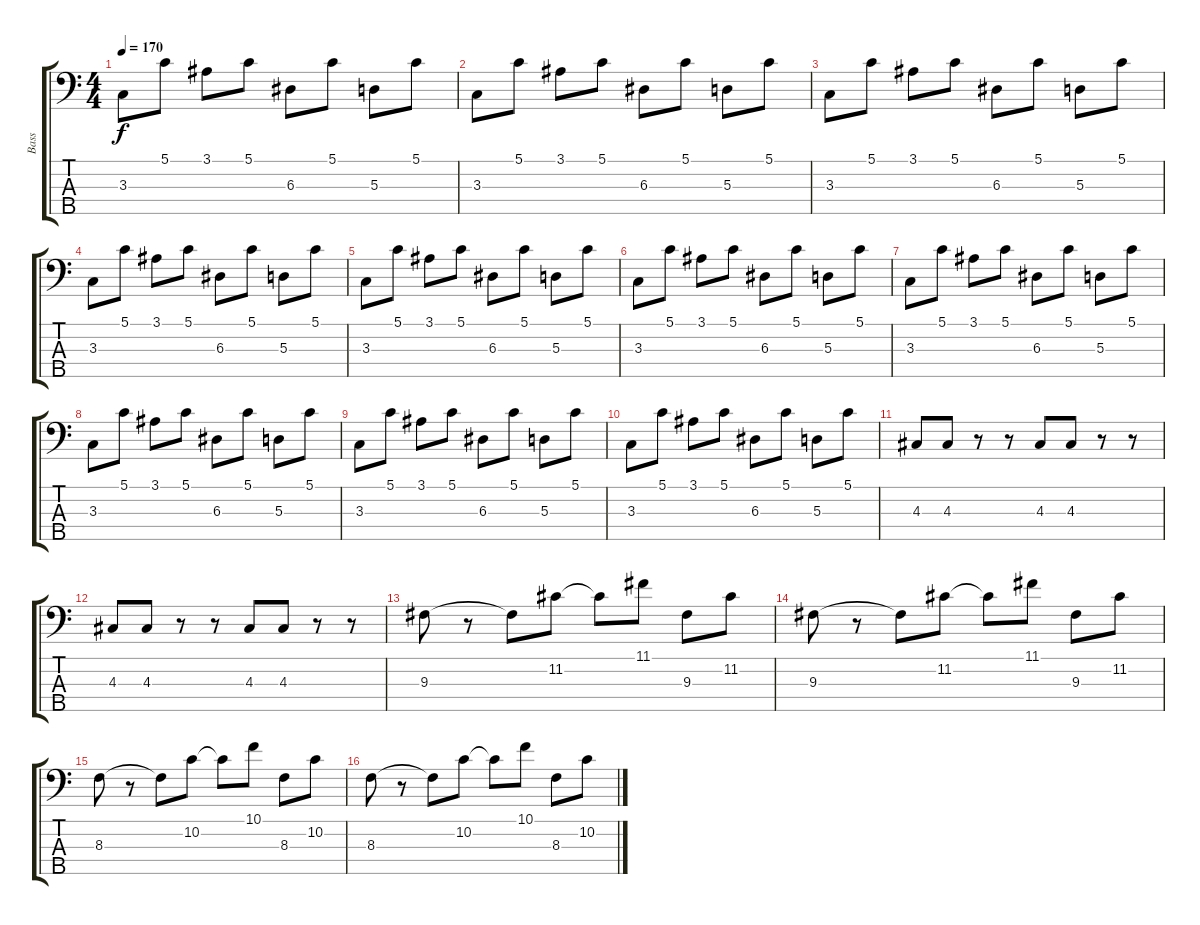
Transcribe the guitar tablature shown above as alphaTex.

\track ("Bass" "Bass") {instrument electricbassfinger}
\staff {score tabs}
\tuning (G2 D2 A1 E1 B0) {hide}
\ts (4 4)
\tempo 170
\clef f4
\ks c
3.3.8{dy f} 5.1.8 3.1.8 5.1.8 6.3.8 5.1.8 5.3.8 5.1.8 |
3.3.8 5.1.8 3.1.8 5.1.8 6.3.8 5.1.8 5.3.8 5.1.8 |
3.3.8 5.1.8 3.1.8 5.1.8 6.3.8 5.1.8 5.3.8 5.1.8 |
3.3.8 5.1.8 3.1.8 5.1.8 6.3.8 5.1.8 5.3.8 5.1.8 |
3.3.8 5.1.8 3.1.8 5.1.8 6.3.8 5.1.8 5.3.8 5.1.8 |
3.3.8 5.1.8 3.1.8 5.1.8 6.3.8 5.1.8 5.3.8 5.1.8 |
3.3.8 5.1.8 3.1.8 5.1.8 6.3.8 5.1.8 5.3.8 5.1.8 |
3.3.8 5.1.8 3.1.8 5.1.8 6.3.8 5.1.8 5.3.8 5.1.8 |
3.3.8 5.1.8 3.1.8 5.1.8 6.3.8 5.1.8 5.3.8 5.1.8 |
3.3.8 5.1.8 3.1.8 5.1.8 6.3.8 5.1.8 5.3.8 5.1.8 |
4.3.8 4.3.8 r.8 r.8 4.3.8 4.3.8 r.8 r.8 |
4.3.8 4.3.8 r.8 r.8 4.3.8 4.3.8 r.8 r.8 |
9.3.8 r.8 9.3{t}.8 11.2.8 11.2{t}.8 11.1.8 9.3.8 11.2.8 |
9.3.8 r.8 9.3{t}.8 11.2.8 11.2{t}.8 11.1.8 9.3.8 11.2.8 |
8.3.8 r.8 8.3{t}.8 10.2.8 10.2{t}.8 10.1.8 8.3.8 10.2.8 |
8.3.8 r.8 8.3{t}.8 10.2.8 10.2{t}.8 10.1.8 8.3.8 10.2.8
